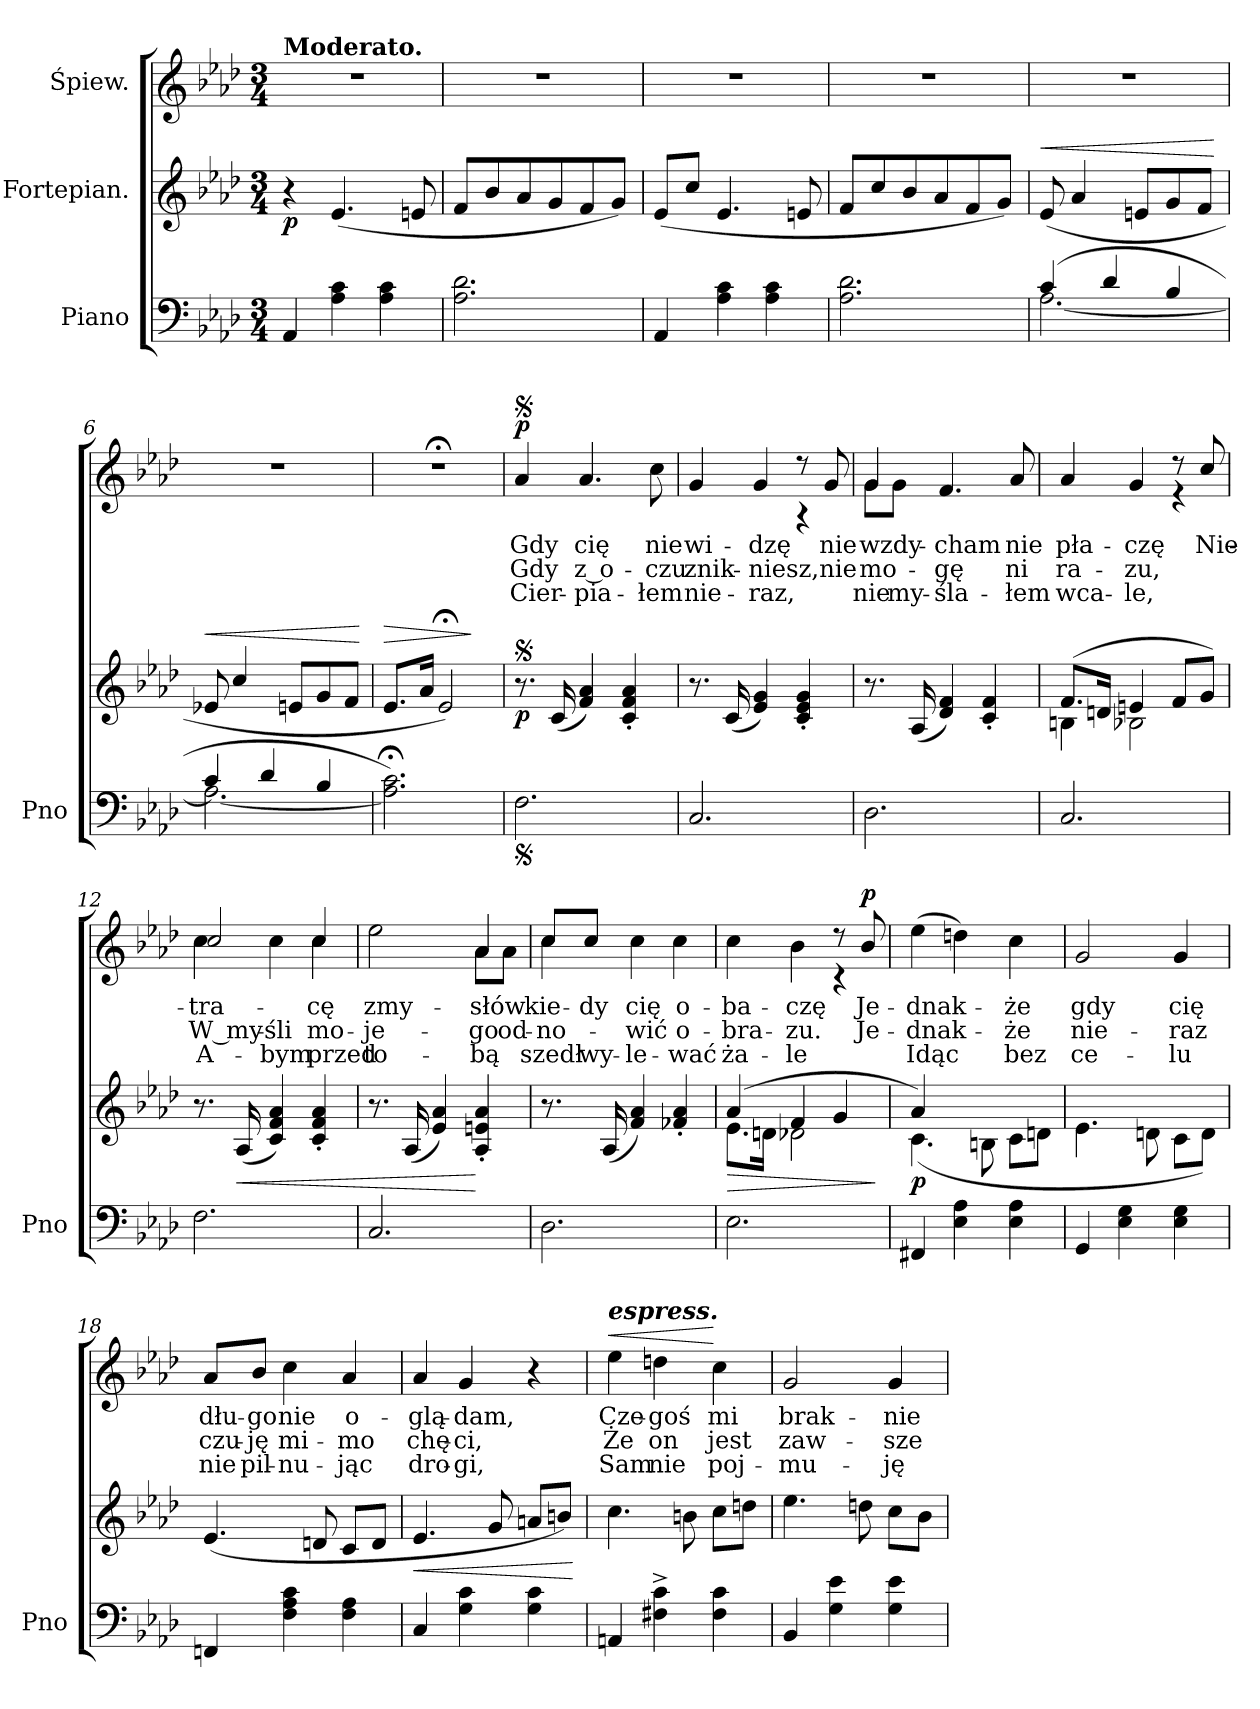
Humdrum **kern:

**kern	**kern	**dynam	**kern	**text	**text	**text	**dynam
*part3	*part2	*part2	*part1	*part1	*part1	*part1	*part1
*staff3	*staff2	*staff2	*staff1	*staff1	*staff1	*staff1	*staff1
*I"Piano	*I"Fortepian.	*	*I"Śpiew.	*	*	*	*
*I'Pno	*	*	*	*	*	*	*
*clefF4	*clefG2	*	*clefG2	*	*	*	*
*k[b-e-a-d-]	*k[b-e-a-d-]	*	*k[b-e-a-d-]	*	*	*	*
*A-:	*A-:	*	*A-:	*	*	*	*
*M3/4	*M3/4	*	*M3/4	*	*	*	*
=1	=1	=1	=1	=1	=1	=1	=1
!	!	!	!LO:TX:a:B:t=Moderato.	!	!	!	!
4AA-/	4r	p	2.r	.	.	.	.
4A-\ 4c\	(4.e-/	.	.	.	.	.	.
4A-\ 4c\	.	.	.	.	.	.	.
.	8en/	.	.	.	.	.	.
=2	=2	=2	=2	=2	=2	=2	=2
2.A-\ 2.d-\	8f/L	.	2.r	.	.	.	.
.	8b-/	.	.	.	.	.	.
.	8a-/	.	.	.	.	.	.
.	8g/	.	.	.	.	.	.
.	8f/	.	.	.	.	.	.
.	8g/J)	.	.	.	.	.	.
=3	=3	=3	=3	=3	=3	=3	=3
4AA-/	(8e-/L	.	2.r	.	.	.	.
.	8cc/J	.	.	.	.	.	.
4A-\ 4c\	4.e-/	.	.	.	.	.	.
4A-\ 4c\	.	.	.	.	.	.	.
.	8en/	.	.	.	.	.	.
=4	=4	=4	=4	=4	=4	=4	=4
2.A-\ 2.d-\	8f/L	.	2.r	.	.	.	.
.	8cc/	.	.	.	.	.	.
.	8b-/	.	.	.	.	.	.
.	8a-/	.	.	.	.	.	.
.	8f/	.	.	.	.	.	.
.	8g/J)	.	.	.	.	.	.
=5	=5	=5	=5	=5	=5	=5	=5
*^	*	*	*	*	*	*	*
!	!	!	!LO:HP:a	!	!	!	!	!
(4c/	[2.A-\	(8e-/	<	2.r	.	.	.	.
.	.	4a-/	.	.	.	.	.	.
4d-/	.	.	.	.	.	.	.	.
.	.	8en/L	.	.	.	.	.	.
4B-/	.	8g/	.	.	.	.	.	.
.	.	8f/J	.	.	.	.	.	.
*v	*v	*	*	*	*	*	*	*
.	.	[	.	.	.	.	.
=6	=6	=6	=6	=6	=6	=6	=6
*^	*	*	*	*	*	*	*
!	!	!	!LO:HP:a	!	!	!	!	!
4c/	2.A-\_	8e-X/	<	2.r	.	.	.	.
.	.	4cc/	.	.	.	.	.	.
4d-/	.	.	.	.	.	.	.	.
.	.	8en/L	.	.	.	.	.	.
4B-/	.	8g/	.	.	.	.	.	.
.	.	8f/J	.	.	.	.	.	.
*v	*v	*	*	*	*	*	*	*
.	.	[	.	.	.	.	.
=7	=7	=7	=7	=7	=7	=7	=7
!	!	!LO:HP:a	!	!	!	!	!
2.A-];<\ 2.c;<\)	8.e-/L	>	2.r;<	.	.	.	.
.	16a-/Jk	.	.	.	.	.	.
.	2e-;</)	.	.	.	.	.	.
.	.	]	.	.	.	.	.
=8	=8	=8	=8	=8	=8	=8	=8
!	!	!	!LO:TX:a:t=[segno]	!	!	!	!
!	!LO:TX:a:t=[segno]	!	!	!	!	!	!
!LO:TX:b:t=[segno]	!	!	!	!	!	!	!
!	!	!	!	!	!	!	!LO:DY:a
2.F\	8.r	p	4a-/	Gdy	Gdy	Cier-	p
.	(16c/	.	.	.	.	.	.
.	4f/ 4a-/)	.	4.a-/	cię	z o-	-pia-	.
.	4c'/ 4f'/ 4a-'/	.	.	.	.	.	.
.	.	.	8cc\	nie	-czu	-łem	.
=9	=9	=9	=9	=9	=9	=9	=9
*	*	*	*^	*	*	*	*
2.C/	8.r	.	4g/	2ryy	wi-	znik-	nie-	.
.	(16c/	.	.	.	.	.	.	.
.	4e-/ 4g/)	.	4g/	.	-dzę	-niesz,	-raz,	.
.	4c'/ 4e-'/ 4g'/	.	8r	4r	.	.	.	.
.	.	.	8g/	.	nie	nie	.	.
=10	=10	=10	=10	=10	=10	=10	=10	=10
2.D-\	8.r	.	8g\L	4g/	wzdy-	mo-	nie	.
.	.	.	8g!\J	.	.	.	my-	.
.	(16A-/	.	.	.	.	.	.	.
.	4d-/ 4f/)	.	4.f/	2ryy	-cham	-gę	-śla-	.
.	4c'/ 4f'/	.	.	.	.	.	.	.
.	.	.	8a-/	.	nie	ni	-łem	.
=11	=11	=11	=11	=11	=11	=11	=11	=11
*	*^	*	*	*	*	*	*	*
2.C/	(8.f/L	4Bn\	.	4a-/	2ryy	pła-	ra-	wca-	.
.	16dn/Jk	.	.	.	.	.	.	.	.
.	4en/	2B-X\	.	4g/	.	-czę	-zu,	-le,	.
.	8f/L	.	.	8r	4r	.	.	.	.
.	8g/J)	.	.	8cc/	.	Nie-	.	.	.
*	*v	*v	*	*	*	*	*	*	*
=12	=12	=12	=12	=12	=12	=12	=12	=12
2.F\	8.r	.	4cc!\	2cc/	-tra-	W my-	A-	.
!	!	!LO:HP:b	!	!	!	!	!	!
.	(16A-/	<	.	.	.	.	.	.
.	4c/ 4f/ 4a-/)	.	4cc!\	.	.	-śli	-bym	.
.	4c'/ 4f'/ 4a-'/	.	4cc\	4cc/	-cę	mo-	przed	.
=13	=13	=13	=13	=13	=13	=13	=13	=13
2.C/	8.r	.	2ee-\	2ryy	zmy-	-je-	to-	.
.	(16A-/	.	.	.	.	.	.	.
.	4e-/ 4a-/)	.	.	.	.	.	.	.
.	4A-'/ 4en'/ 4a-'/	[	8a-\L	4a-/	-słów	-go	-bą	.
.	.	.	8a-!\J	.	.	od-	.	.
=14	=14	=14	=14	=14	=14	=14	=14	=14
2.D-\	8.r	.	8cc/L	4cc\	kie-	-no-	szedł	.
.	.	.	8cc!/J	.	-dy	.	wy-	.
.	(16A-/	.	.	.	.	.	.	.
.	4f/ 4a-/)	.	4cc\	2ryy	cię	-wić	-le-	.
.	4f-X'/ 4a-'/	.	4cc\	.	o-	o-	-wać	.
=15	=15	=15	=15	=15	=15	=15	=15	=15
*	*^	*	*	*	*	*	*	*
!	!	!	!LO:HP:b	!	!	!	!	!	!
2.E-\	(4a-/	8.e-\L	>	4cc\	2ryy	-ba-	-bra-	ża-	.
.	.	16dn\Jk	.	.	.	.	.	.	.
.	4f/	2d-X\	.	4b-\	.	-czę	-zu.	-le	.
.	4g/	.	.	8r	4r	.	.	.	.
!	!	!	!	!	!	!	!	!	!LO:DY:a
.	.	.	.	8b-/	.	Je-	Je-	.	p
*	*v	*v	*	*	*	*	*	*	*
*	*	*	*v	*v	*	*	*	*
.	.	]	.	.	.	.	.
=16	=16	=16	=16	=16	=16	=16	=16
*	*^	*	*	*	*	*	*
4FF#X/	4a-/)	(4.c\	p	(4ee-\	-dnak-	-dnak-	Idąc	.
4E-\ 4A-\	2ryy	.	.	4ddn\)	.	.	.	.
.	.	8Bn\	.	.	.	.	.	.
4E-\ 4A-\	.	8c\L	.	4cc\	-że	-że	bez	.
.	.	8dn\J	.	.	.	.	.	.
*	*v	*v	*	*	*	*	*	*
=17	=17	=17	=17	=17	=17	=17	=17
4GG/	4.e-\	.	2g/	gdy	nie-	ce-	.
4E-\ 4G\	.	.	.	.	.	.	.
.	8dn\	.	.	.	.	.	.
4E-\ 4G\	8c\L	.	4g/	cię	-raz	-lu	.
.	8d\J)	.	.	.	.	.	.
=18	=18	=18	=18	=18	=18	=18	=18
4FFn/	(4.e-/	.	8a-/L	dłu-	czu-	nie	.
.	.	.	8b-/J	-go	-ję	pil-	.
4F\ 4A-\ 4c\	.	.	4cc\	nie	mi-	-nu-	.
.	8dn/	.	.	.	.	.	.
4F\ 4A-\	8c/L	.	4a-/	o-	-mo	-jąc	.
.	8d/J	.	.	.	.	.	.
=19	=19	=19	=19	=19	=19	=19	=19
!	!	!LO:HP:b	!	!	!	!	!
4C/	4.e-/	<	4a-/	-glą-	chę-	dro-	.
4G\ 4c\	.	.	4g/	-dam,	-ci,	-gi,	.
.	8g/	.	.	.	.	.	.
4G\ 4c\	8an/L	.	4r	.	.	.	.
.	8bn/J)	.	.	.	.	.	.
.	.	[	.	.	.	.	.
=20	=20	=20	=20	=20	=20	=20	=20
!	!	!	!LO:TX:a:Bi:t=espress.	!	!	!	!
!	!	!	!	!	!	!	!LO:HP:a
4AAn/	4.cc\	.	4ee-\	Cze-	Że	Sam	<
4F#X^\ 4c^\	.	.	4ddn\	-goś	on	nie	.
.	8bn\	.	.	.	.	.	.
4F#\ 4c\	8cc\L	.	4cc\	mi	jest	poj-	[
.	8ddn\J	.	.	.	.	.	.
=21	=21	=21	=21	=21	=21	=21	=21
4BB-/	4.ee-\	.	2g/	brak-	zaw-	-mu-	.
4G\ 4e-\	.	.	.	.	.	.	.
.	8ddn\	.	.	.	.	.	.
4G\ 4e-\	8cc\L	.	4g/	-nie	-sze	-ję	.
.	8b-\J	.	.	.	.	.	.
=	=	=	=	=	=	=	=
*-	*-	*-	*-	*-	*-	*-	*-
